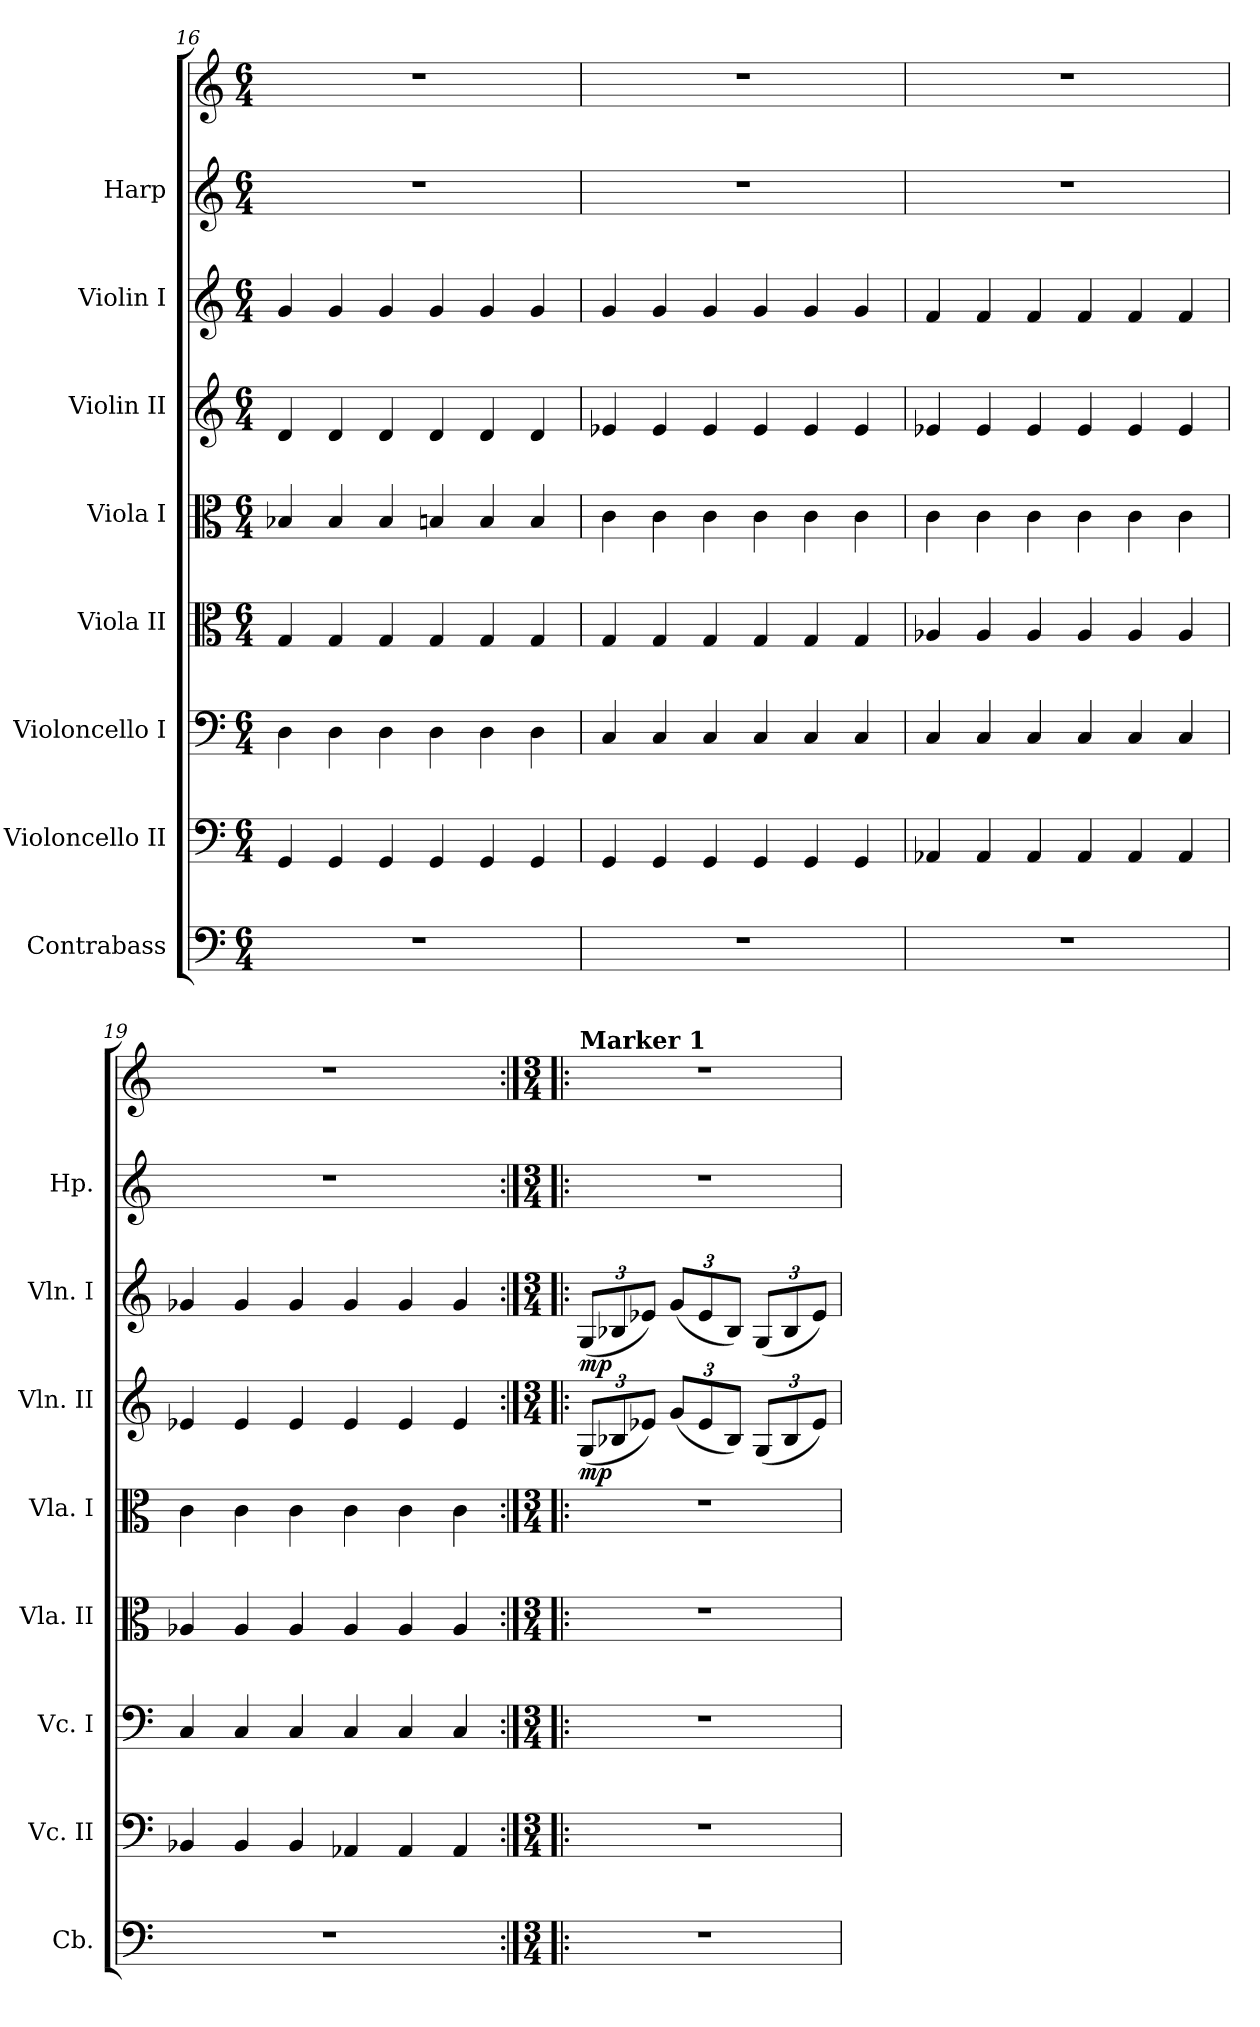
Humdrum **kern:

**kern	**kern	**kern	**kern	**kern	**kern	**dynam	**kern	**dynam	**kern	**kern
*part8	*part7	*part6	*part5	*part4	*part3	*part3	*part2	*part2	*part1	*part1
*staff9	*staff8	*staff7	*staff6	*staff5	*staff4	*staff4	*staff3	*staff3	*staff2	*staff1
*I"Contrabass	*I"Violoncello II	*I"Violoncello I	*I"Viola II	*I"Viola I	*I"Violin II	*	*I"Violin I	*	*I"Harp	*
*I'Cb.	*I'Vc. II	*I'Vc. I	*I'Vla. II	*I'Vla. I	*I'Vln. II	*	*I'Vln. I	*	*I'Hp.	*
*clefF4	*clefF4	*clefF4	*clefC3	*clefC3	*clefG2	*	*clefG2	*	*clefG2	*clefG2
*ITrd7c12	*	*	*	*	*	*	*	*	*	*
*k[]	*k[]	*k[]	*k[]	*k[]	*k[]	*	*k[]	*	*k[]	*k[]
*M6/4	*M6/4	*M6/4	*M6/4	*M6/4	*M6/4	*	*M6/4	*	*M6/4	*M6/4
=16	=16	=16	=16	=16	=16	=16	=16	=16	=16	=16
1.r	4GG/	4D\	4G/	4B-X/	4d/	.	4g/	.	1.r	1.r
.	4GG/	4D\	4G/	4B-/	4d/	.	4g/	.	.	.
.	4GG/	4D\	4G/	4B-/	4d/	.	4g/	.	.	.
.	4GG/	4D\	4G/	4Bn/	4d/	.	4g/	.	.	.
.	4GG/	4D\	4G/	4B/	4d/	.	4g/	.	.	.
.	4GG/	4D\	4G/	4B/	4d/	.	4g/	.	.	.
=17	=17	=17	=17	=17	=17	=17	=17	=17	=17	=17
1.r	4GG/	4C/	4G/	4c\	4e-X/	.	4g/	.	1.r	1.r
.	4GG/	4C/	4G/	4c\	4e-/	.	4g/	.	.	.
.	4GG/	4C/	4G/	4c\	4e-/	.	4g/	.	.	.
.	4GG/	4C/	4G/	4c\	4e-/	.	4g/	.	.	.
.	4GG/	4C/	4G/	4c\	4e-/	.	4g/	.	.	.
.	4GG/	4C/	4G/	4c\	4e-/	.	4g/	.	.	.
=18	=18	=18	=18	=18	=18	=18	=18	=18	=18	=18
1.r	4AA-X/	4C/	4A-X/	4c\	4e-X/	.	4f/	.	1.r	1.r
.	4AA-/	4C/	4A-/	4c\	4e-/	.	4f/	.	.	.
.	4AA-/	4C/	4A-/	4c\	4e-/	.	4f/	.	.	.
.	4AA-/	4C/	4A-/	4c\	4e-/	.	4f/	.	.	.
.	4AA-/	4C/	4A-/	4c\	4e-/	.	4f/	.	.	.
.	4AA-/	4C/	4A-/	4c\	4e-/	.	4f/	.	.	.
=19	=19	=19	=19	=19	=19	=19	=19	=19	=19	=19
1.r	4BB-X/	4C/	4A-X/	4c\	4e-X/	.	4g-X/	.	1.r	1.r
.	4BB-/	4C/	4A-/	4c\	4e-/	.	4g-/	.	.	.
.	4BB-/	4C/	4A-/	4c\	4e-/	.	4g-/	.	.	.
.	4AA-X/	4C/	4A-/	4c\	4e-/	.	4g-/	.	.	.
.	4AA-/	4C/	4A-/	4c\	4e-/	.	4g-/	.	.	.
.	4AA-/	4C/	4A-/	4c\	4e-/	.	4g-/	.	.	.
!!LO:PB:g=z
=20:|!|:	=20:|!|:	=20:|!|:	=20:|!|:	=20:|!|:	=20:|!|:	=20:|!|:	=20:|!|:	=20:|!|:	=20:|!|:	=20:|!|:
*M3/4	*M3/4	*M3/4	*M3/4	*M3/4	*M3/4	*	*M3/4	*	*M3/4	*M3/4
*	*	*	*	*	*Xbrackettup	*	*Xbrackettup	*	*	*
!	!	!	!	!	!	!	!	!	!	!LO:TX:a:B:t=Marker 1
!	!	!	!	!	!	!LO:DY:b	!	!LO:DY:b	!	!
2.r	2.r	2.r	2.r	2.r	(12G/L	mp	(12G/L	mp	2.r	2.r
.	.	.	.	.	12B-X/	.	12B-X/	.	.	.
.	.	.	.	.	12e-X/J)	.	12e-X/J)	.	.	.
.	.	.	.	.	(12g/L	.	(12g/L	.	.	.
.	.	.	.	.	12e-/	.	12e-/	.	.	.
.	.	.	.	.	12B-/J)	.	12B-/J)	.	.	.
.	.	.	.	.	(12G/L	.	(12G/L	.	.	.
.	.	.	.	.	12B-/	.	12B-/	.	.	.
.	.	.	.	.	12e-/J)	.	12e-/J)	.	.	.
=	=	=	=	=	=	=	=	=	=	=
*-	*-	*-	*-	*-	*-	*-	*-	*-	*-	*-
